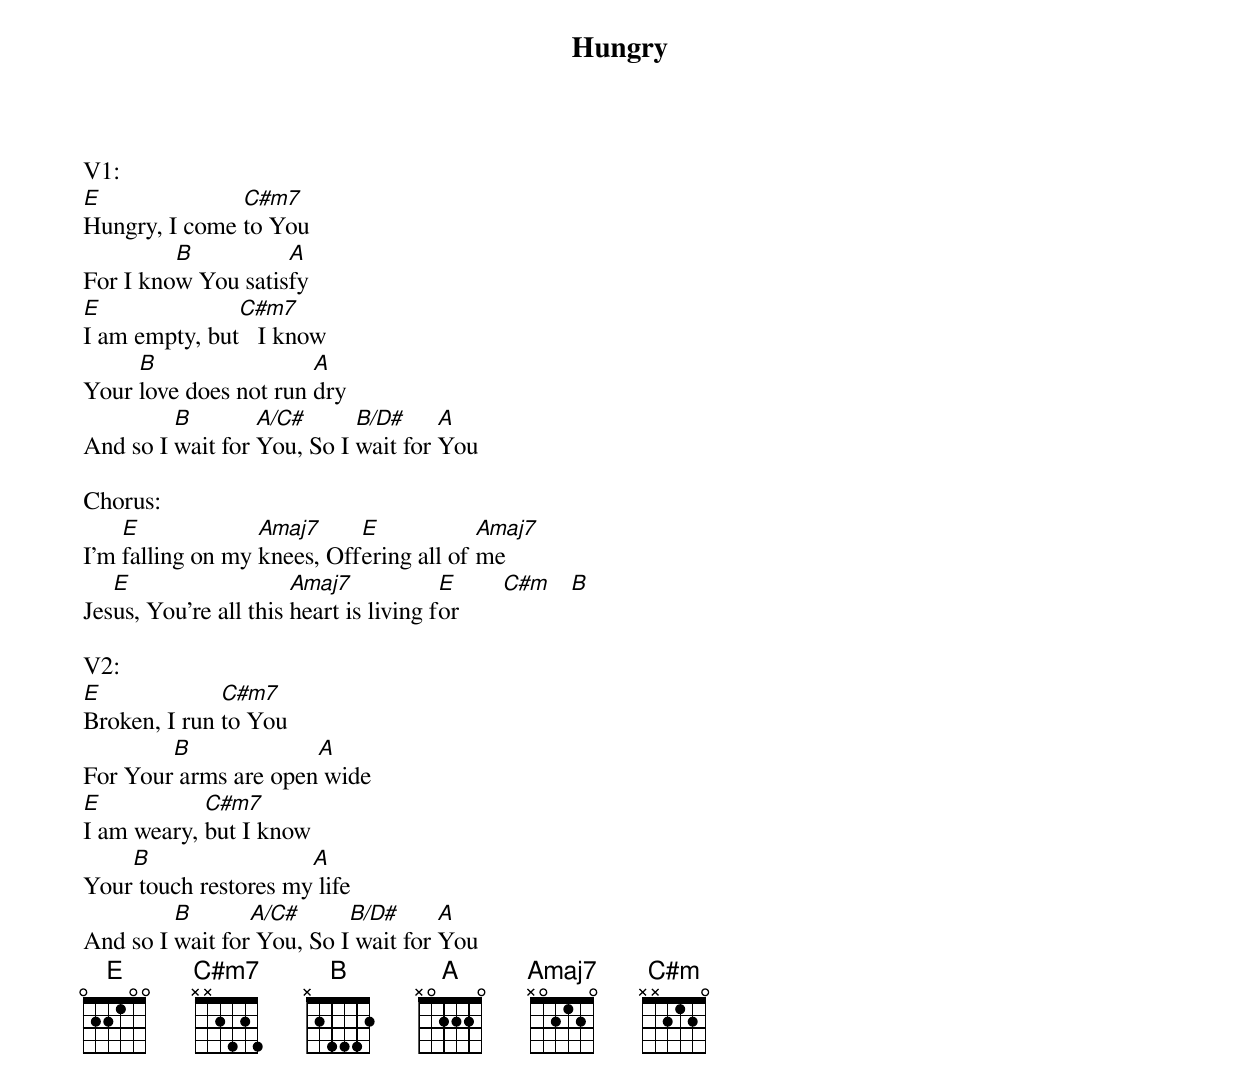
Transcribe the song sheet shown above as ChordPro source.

{title:Hungry}
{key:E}

V1:
[E]Hungry, I come [C#m7]to You
For I kno[B]w You satis[A]fy
[E]I am empty, but[C#m7]   I know
Your [B]love does not run [A]dry
And so I [B]wait for [A/C#]You, So I [B/D#]wait for [A]You

Chorus:
I'm [E]falling on my [Amaj7]knees, Off[E]ering all of [Amaj7]me
Jes[E]us, You're all this [Amaj7]heart is living f[E]or       [C#m]   [B]

V2:
[E]Broken, I run [C#m7]to You
For Your[B] arms are open[A] wide
[E]I am weary, [C#m7]but I know
Your[B] touch restores my[A] life
And so I [B]wait for[A/C#] You, So I[B/D#] wait for [A]You
